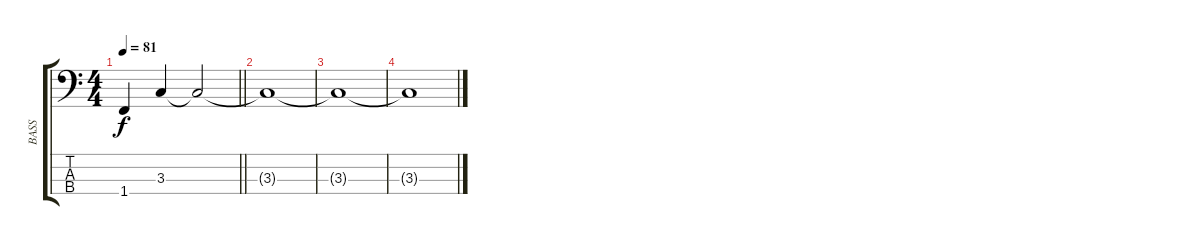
\track ("BASS" "BASS") {instrument electricbassfinger}
\staff {score tabs}
\tuning (G2 D2 A1 E1) {hide}
\ts (4 4)
\tempo 81
\clef f4
\barLineRight lightlight
\ks c
1.4.4{dy f} 3.3.4 3.3{t}.2 |
3.3{t}.1 |
3.3{t}.1 |
3.3{t}.1
